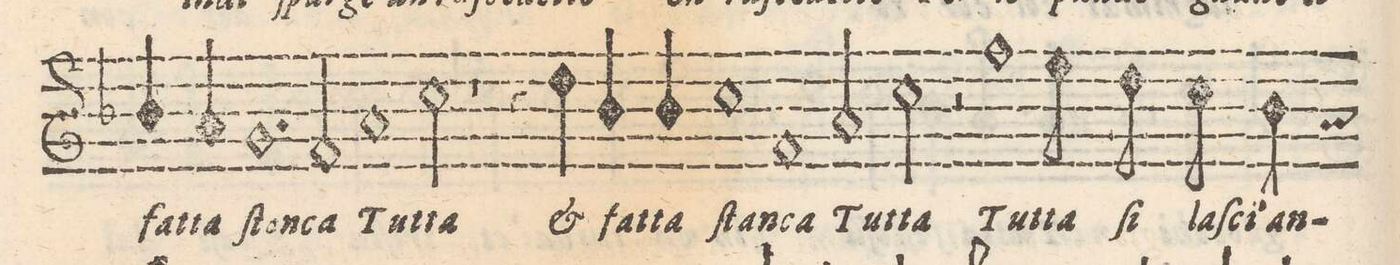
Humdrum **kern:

**kern	**text
*I"CANTO	*
*clefG2	*
*k[b-]	*
*met(C)	*
*M2/1	*
4b-/	fat-
4a/	-ta
1.g/	ſton-
=13-	=13-
2f/	-ca
1a/	Tut-
=14-	=14-
2cc\	-ta
1r	.
=15-	=15-
4r	.
4dd\	[et]
4b-/	fat-
4b-/	-ta
1cc	ſtan-
=16-	=16-
1f	-ca
2a/	Tut-
2cc\	-ta
=17-	=17-
2r	.
1ff	Tut-
8eeny\	-ta
8dd\	ſi
8cc\	la-
8b-\	-ſci'an
*custos:a	*
=18-	=18-
*-	*-
